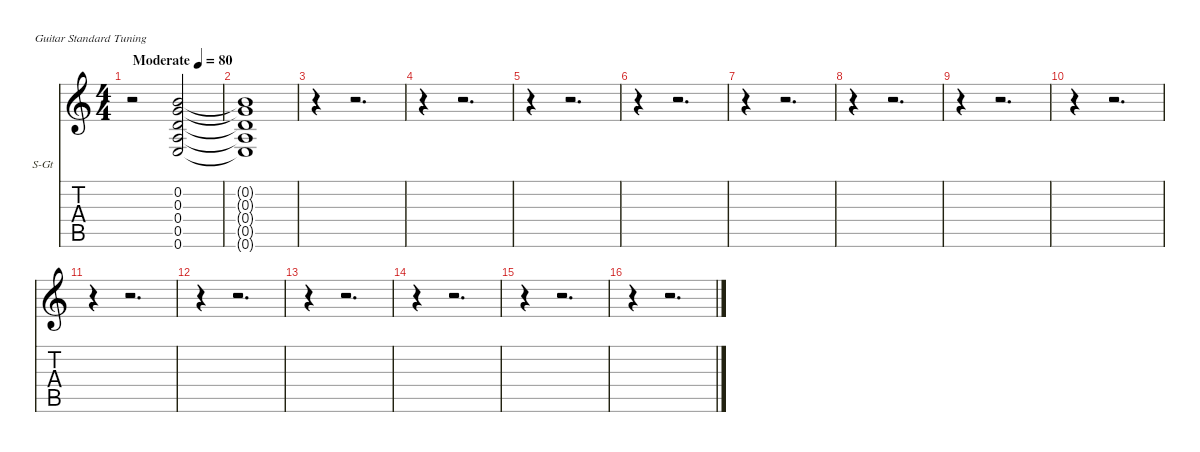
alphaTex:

\hideDynamics
\bracketExtendMode nobrackets
\firstSystemTrackNameOrientation horizontal
\otherSystemsTrackNameOrientation horizontal
\track ("Reverse Crash" "S-Gt") {instrument reversecymbal}
\staff {score tabs}
\tuning (E4 B3 G3 D3 A2 E2)
\displaytranspose 12
\ts (4 4)
\beaming (8 2 2 2 2)
\tempo (80 "Moderate")
\clef g2
\ks c
r.2{dy f instrument reversecymbal} (0.2 0.3 0.4 0.5 0.6).2 |
(0.2{t} 0.3{t} 0.4{t} 0.5{t} 0.6{t}).1 |
r.4 r.2{d} |
r.4 r.2{d} |
r.4 r.2{d} |
r.4 r.2{d} |
r.4 r.2{d} |
r.4 r.2{d} |
r.4 r.2{d} |
r.4 r.2{d} |
r.4 r.2{d} |
r.4 r.2{d} |
r.4 r.2{d} |
r.4 r.2{d} |
r.4 r.2{d} |
r.4 r.2{d}
